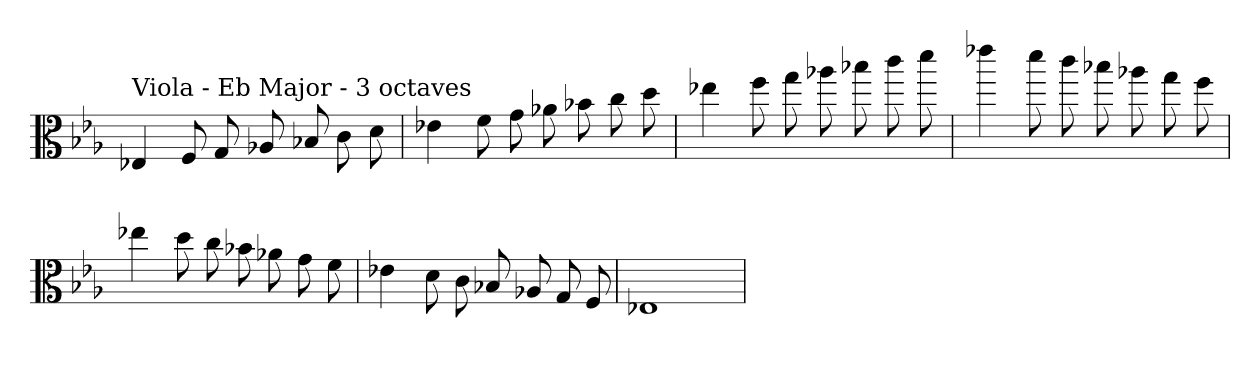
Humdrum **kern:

**kern
*part1
*staff1
*clefC3
*k[b-e-a-]
*E-:
=
!LO:TX:a:t=Viola - Eb Major - 3 octaves
4E-X
8F
8G
8A-X
8B-X
8c
8d
=
4e-X
8f
8g
8a-X
8b-X
8cc
8dd
=
4ee-X
8ff
8gg
8aa-X
8bb-X
8ccc
8ddd
=
4eee-X
8ddd
8ccc
8bb-X
8aa-X
8gg
8ff
=
4ee-X
8dd
8cc
8b-X
8a-X
8g
8f
=
4e-X
8d
8c
8B-X
8A-X
8G
8F
=
1E-X
=
*-
